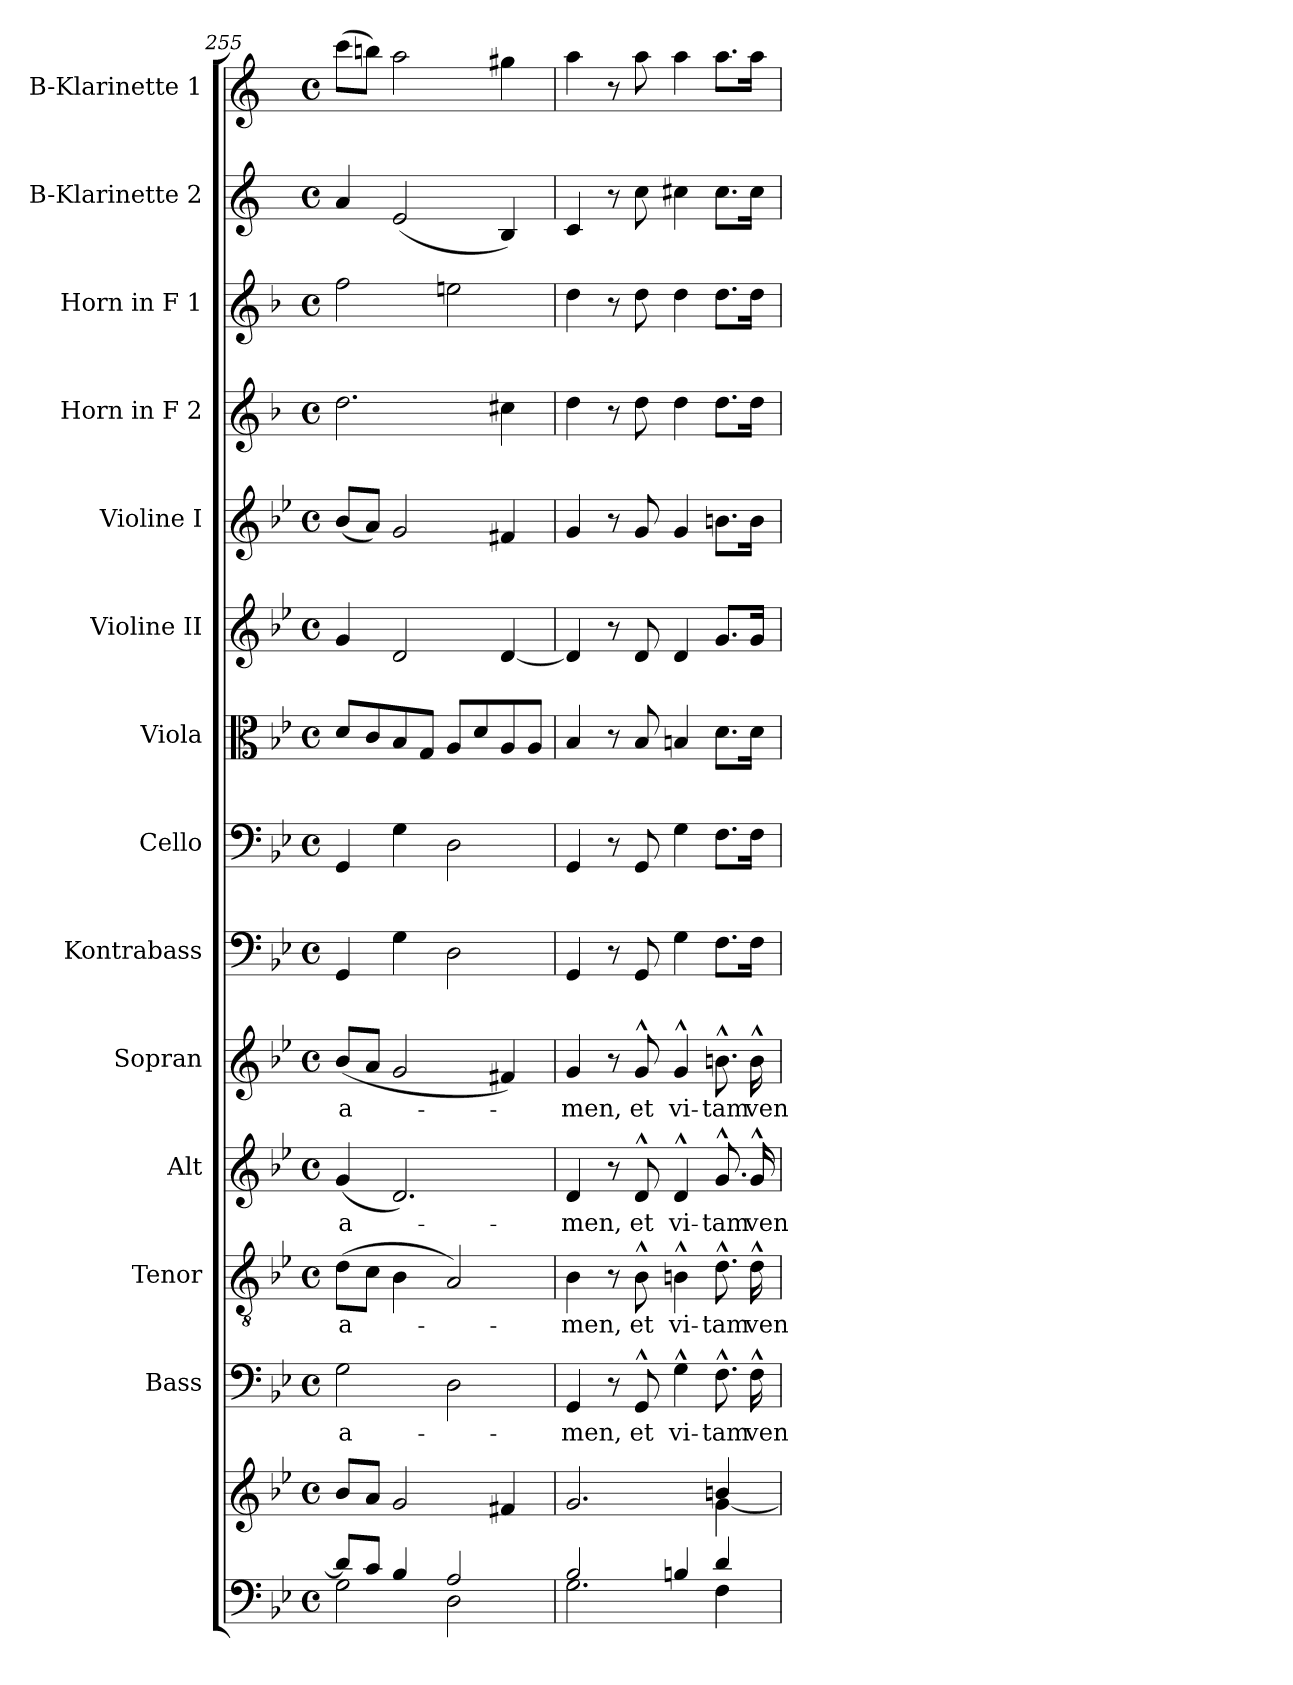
**kern	**kern	**kern	**text	**kern	**text	**kern	**text	**kern	**text	**kern	**kern	**kern	**kern	**kern	**kern	**kern	**kern	**kern
*part14	*part14	*part13	*part13	*part12	*part12	*part11	*part11	*part10	*part10	*part9	*part8	*part7	*part6	*part5	*part4	*part3	*part2	*part1
*staff15	*staff14	*staff13	*staff13	*staff12	*staff12	*staff11	*staff11	*staff10	*staff10	*staff9	*staff8	*staff7	*staff6	*staff5	*staff4	*staff3	*staff2	*staff1
*	*	*I"Bass	*	*I"Tenor	*	*I"Alt	*	*I"Sopran	*	*I"Kontrabass	*I"Cello	*I"Viola	*I"Violine II	*I"Violine I	*I"Horn in F 2	*I"Horn in F 1	*I"B-Klarinette 2	*I"B-Klarinette 1
*	*	*I'B.	*	*I'T.	*	*I'A.	*	*I'S.	*	*I'Kb.	*	*I'Vla.	*I'Vl. II	*I'Vl. I	*	*	*I'B Kl. 2	*I'B Kl. 1
*clefF4	*clefG2	*clefF4	*	*clefGv2	*	*clefG2	*	*clefG2	*	*clefF4	*clefF4	*clefC3	*clefG2	*clefG2	*clefG2	*clefG2	*clefG2	*clefG2
*	*	*	*	*	*	*	*	*	*	*ITrd7c12	*	*	*	*	*ITrd4c7	*ITrd4c7	*ITrd1c2	*ITrd1c2
*k[b-e-]	*k[b-e-]	*k[b-e-]	*	*k[b-e-]	*	*k[b-e-]	*	*k[b-e-]	*	*k[b-e-]	*k[b-e-]	*k[b-e-]	*k[b-e-]	*k[b-e-]	*k[b-e-]	*k[b-e-]	*k[b-e-]	*k[b-e-]
*B-:	*B-:	*B-:	*	*B-:	*	*B-:	*	*B-:	*	*B-:	*B-:	*B-:	*B-:	*B-:	*B-:	*B-:	*B-:	*B-:
*M4/4	*M4/4	*M4/4	*	*M4/4	*	*M4/4	*	*M4/4	*	*M4/4	*M4/4	*M4/4	*M4/4	*M4/4	*M4/4	*M4/4	*M4/4	*M4/4
*met(c)	*met(c)	*met(c)	*	*met(c)	*	*met(c)	*	*met(c)	*	*met(c)	*met(c)	*met(c)	*met(c)	*met(c)	*met(c)	*met(c)	*met(c)	*met(c)
=255	=255	=255	=255	=255	=255	=255	=255	=255	=255	=255	=255	=255	=255	=255	=255	=255	=255	=255
*^	*	*	*	*	*	*	*	*	*	*	*	*	*	*	*	*	*	*
!	!	!	!	!LO:LY:b	!	!LO:LY:b	!	!LO:LY:b	!	!LO:LY:b	!	!	!	!	!	!	!	!	!
8d/L]	2G\	8b-/L	2G\	a-	(>8d\L	a-	(<4g/	a-	(<8b-/L	a-	4GGG/	4GG/	8d/L	4g/	(<8b-/L	2.g\	2b-\	4g/	(>8bb-\L
8c/J	.	8a/J	.	.	8c\J	.	.	.	8a/J	.	.	.	8c/	.	8a/J)	.	.	.	8aan\J)
4B-/	.	2g/	.	.	4B-\	.	2.d/)	.	2g/	.	4GG\	4G\	8B-/	2d/	2g/	.	.	(<2d/	2gg\
.	.	.	.	.	.	.	.	.	.	.	.	.	8G/J	.	.	.	.	.	.
2A/	2D\	.	2D\	.	2A/)	.	.	.	.	.	2DD\	2D\	8A/L	.	.	.	2an\	.	.
.	.	.	.	.	.	.	.	.	.	.	.	.	8d/	.	.	.	.	.	.
.	.	4f#X/	.	.	.	.	.	.	4f#X/)	.	.	.	8A/	[4d/	4f#X/	4f#X\	.	4A/)	4ff#X\
.	.	.	.	.	.	.	.	.	.	.	.	.	8A/J	.	.	.	.	.	.
=256	=256	=256	=256	=256	=256	=256	=256	=256	=256	=256	=256	=256	=256	=256	=256	=256	=256	=256	=256
*	*	*^	*	*	*	*	*	*	*	*	*	*	*	*	*	*	*	*	*
!	!	!	!	!	!LO:LY:b	!	!LO:LY:b	!	!LO:LY:b	!	!LO:LY:b	!	!	!	!	!	!	!	!	!
2B-/	2.G\	2.g/	2.ryy	4GG/	-men,	4B-\	-men,	4d/	-men,	4g/	-men,	4GGG/	4GG/	4B-/	4d/]	4g/	4g\	4g\	4B-/	4gg\
.	.	.	.	8r	.	8r	.	8r	.	8r	.	8r	8r	8r	8r	8r	8r	8r	8r	8r
!	!	!	!	!	!LO:LY:b	!	!LO:LY:b	!	!LO:LY:b	!	!LO:LY:b	!	!	!	!	!	!	!	!	!
.	.	.	.	8GG^^>/	et	8B-^^>\	et	8d^^>/	et	8g^^>/	et	8GGG/	8GG/	8B-/	8d/	8g/	8g\	8g\	8b-\	8gg\
!	!	!	!	!	!LO:LY:b	!	!LO:LY:b	!	!LO:LY:b	!	!LO:LY:b	!	!	!	!	!	!	!	!	!
4Bn/	.	.	.	4G^^>\	vi-	4Bn^^>\	vi-	4d^^>/	vi-	4g^^>/	vi-	4GG\	4G\	4Bn/	4d/	4g/	4g\	4g\	4bn\	4gg\
!	!	!	!	!	!LO:LY:b	!	!LO:LY:b	!	!LO:LY:b	!	!LO:LY:b	!	!	!	!	!	!	!	!	!
4d/	4F\	4bn/	[<4g\	8.F^^>\	-tam	8.d^^>\	-tam	8.g^^>/	-tam	8.bn^^>\	-tam	8.FF\L	8.F\L	8.d\L	8.g/L	8.bn\L	8.g\L	8.g\L	8.b\L	8.gg\L
!	!	!	!	!	!LO:LY:b	!	!LO:LY:b	!	!LO:LY:b	!	!LO:LY:b	!	!	!	!	!	!	!	!	!
.	.	.	.	16F^^>\	ven-	16d^^>\	ven-	16g^^>/	ven-	16b^^>\	ven-	16FF\Jk	16F\Jk	16d\Jk	16g/Jk	16b\Jk	16g\Jk	16g\Jk	16b\Jk	16gg\Jk
*v	*v	*	*	*	*	*	*	*	*	*	*	*	*	*	*	*	*	*	*	*
*	*v	*v	*	*	*	*	*	*	*	*	*	*	*	*	*	*	*	*	*
=	=	=	=	=	=	=	=	=	=	=	=	=	=	=	=	=	=	=
*-	*-	*-	*-	*-	*-	*-	*-	*-	*-	*-	*-	*-	*-	*-	*-	*-	*-	*-
